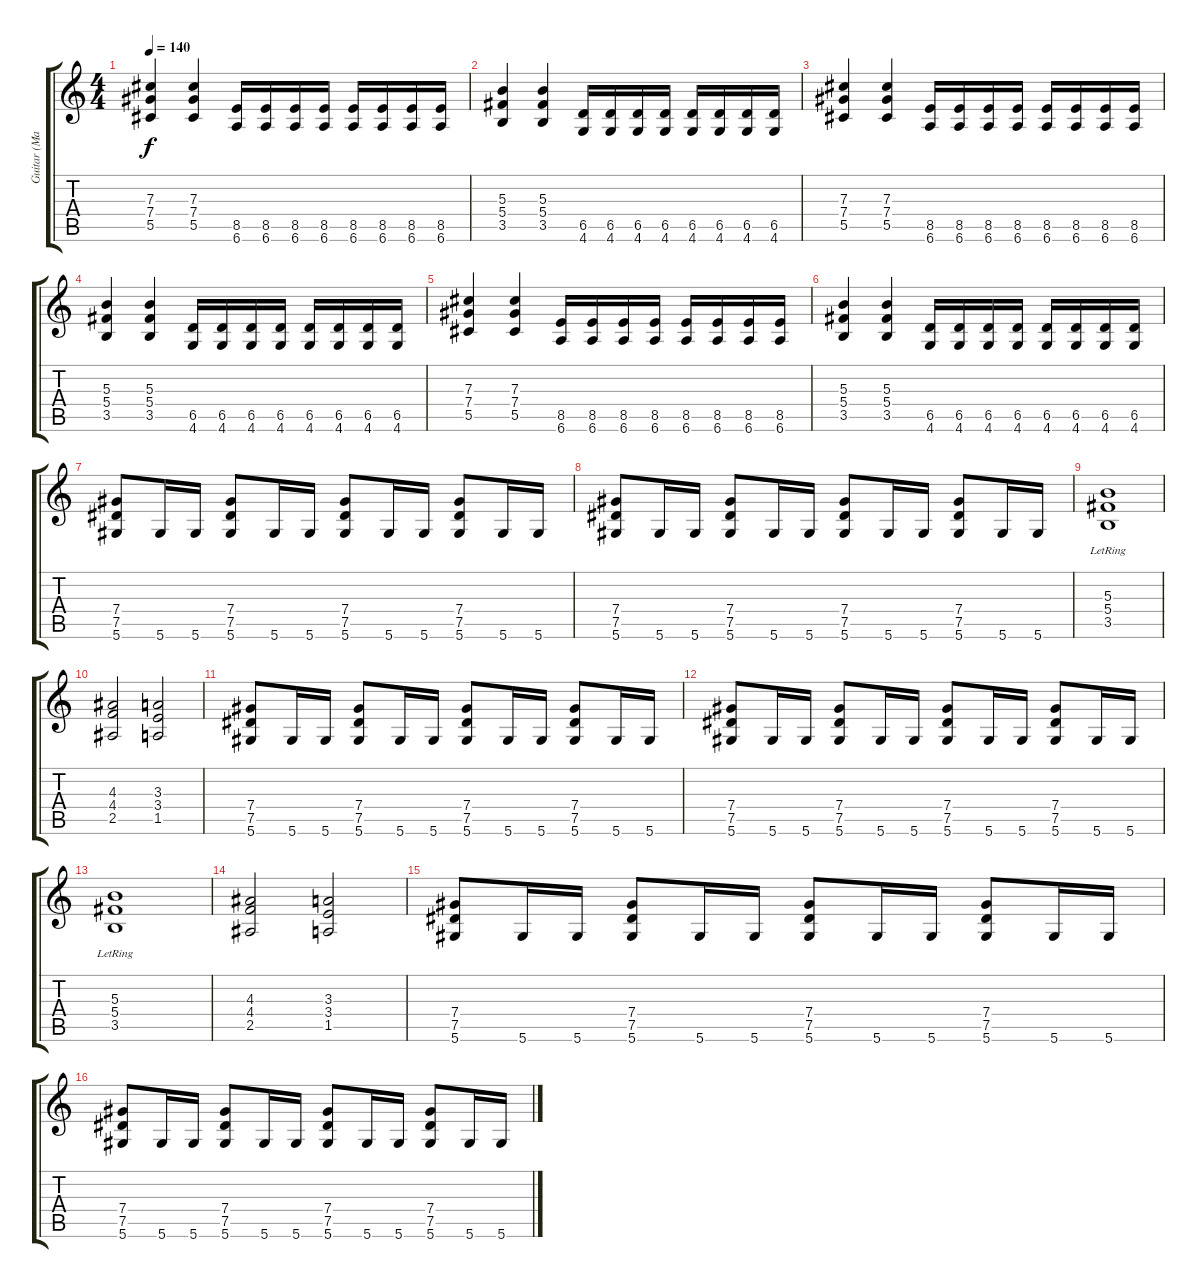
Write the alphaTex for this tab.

\track ("Guitar (Mantas)" "Guitar (Ma") {instrument distortionguitar}
\staff {score tabs}
\tuning (Eb4 Bb3 Gb3 Db3 Ab2 Eb2) {hide}
\ts (4 4)
\tempo 140
\clef g2
\ks c
(7.3 7.4 5.5).4{dy f} (7.3 7.4 5.5).4 (8.5 6.6).16 (8.5 6.6).16 (8.5 6.6).16 (8.5 6.6).16 (8.5 6.6).16 (8.5 6.6).16 (8.5 6.6).16 (8.5 6.6).16 |
(5.3 5.4 3.5).4 (5.3 5.4 3.5).4 (6.5 4.6).16 (6.5 4.6).16 (6.5 4.6).16 (6.5 4.6).16 (6.5 4.6).16 (6.5 4.6).16 (6.5 4.6).16 (6.5 4.6).16 |
(7.3 7.4 5.5).4 (7.3 7.4 5.5).4 (8.5 6.6).16 (8.5 6.6).16 (8.5 6.6).16 (8.5 6.6).16 (8.5 6.6).16 (8.5 6.6).16 (8.5 6.6).16 (8.5 6.6).16 |
(5.3 5.4 3.5).4 (5.3 5.4 3.5).4 (6.5 4.6).16 (6.5 4.6).16 (6.5 4.6).16 (6.5 4.6).16 (6.5 4.6).16 (6.5 4.6).16 (6.5 4.6).16 (6.5 4.6).16 |
(7.3 7.4 5.5).4 (7.3 7.4 5.5).4 (8.5 6.6).16 (8.5 6.6).16 (8.5 6.6).16 (8.5 6.6).16 (8.5 6.6).16 (8.5 6.6).16 (8.5 6.6).16 (8.5 6.6).16 |
(5.3 5.4 3.5).4 (5.3 5.4 3.5).4 (6.5 4.6).16 (6.5 4.6).16 (6.5 4.6).16 (6.5 4.6).16 (6.5 4.6).16 (6.5 4.6).16 (6.5 4.6).16 (6.5 4.6).16 |
(7.4 7.5 5.6).8 5.6.16 5.6.16 (7.4 7.5 5.6).8 5.6.16 5.6.16 (7.4 7.5 5.6).8 5.6.16 5.6.16 (7.4 7.5 5.6).8 5.6.16 5.6.16 |
(7.4 7.5 5.6).8 5.6.16 5.6.16 (7.4 7.5 5.6).8 5.6.16 5.6.16 (7.4 7.5 5.6).8 5.6.16 5.6.16 (7.4 7.5 5.6).8 5.6.16 5.6.16 |
(5.3{lr} 5.4 3.5).1 |
(4.3 4.4 2.5).2 (3.3 3.4 1.5).2 |
(7.4 7.5 5.6).8 5.6.16 5.6.16 (7.4 7.5 5.6).8 5.6.16 5.6.16 (7.4 7.5 5.6).8 5.6.16 5.6.16 (7.4 7.5 5.6).8 5.6.16 5.6.16 |
(7.4 7.5 5.6).8 5.6.16 5.6.16 (7.4 7.5 5.6).8 5.6.16 5.6.16 (7.4 7.5 5.6).8 5.6.16 5.6.16 (7.4 7.5 5.6).8 5.6.16 5.6.16 |
(5.3{lr} 5.4 3.5).1 |
(4.3 4.4 2.5).2 (3.3 3.4 1.5).2 |
(7.4 7.5 5.6).8 5.6.16 5.6.16 (7.4 7.5 5.6).8 5.6.16 5.6.16 (7.4 7.5 5.6).8 5.6.16 5.6.16 (7.4 7.5 5.6).8 5.6.16 5.6.16 |
(7.4 7.5 5.6).8 5.6.16 5.6.16 (7.4 7.5 5.6).8 5.6.16 5.6.16 (7.4 7.5 5.6).8 5.6.16 5.6.16 (7.4 7.5 5.6).8 5.6.16 5.6.16
